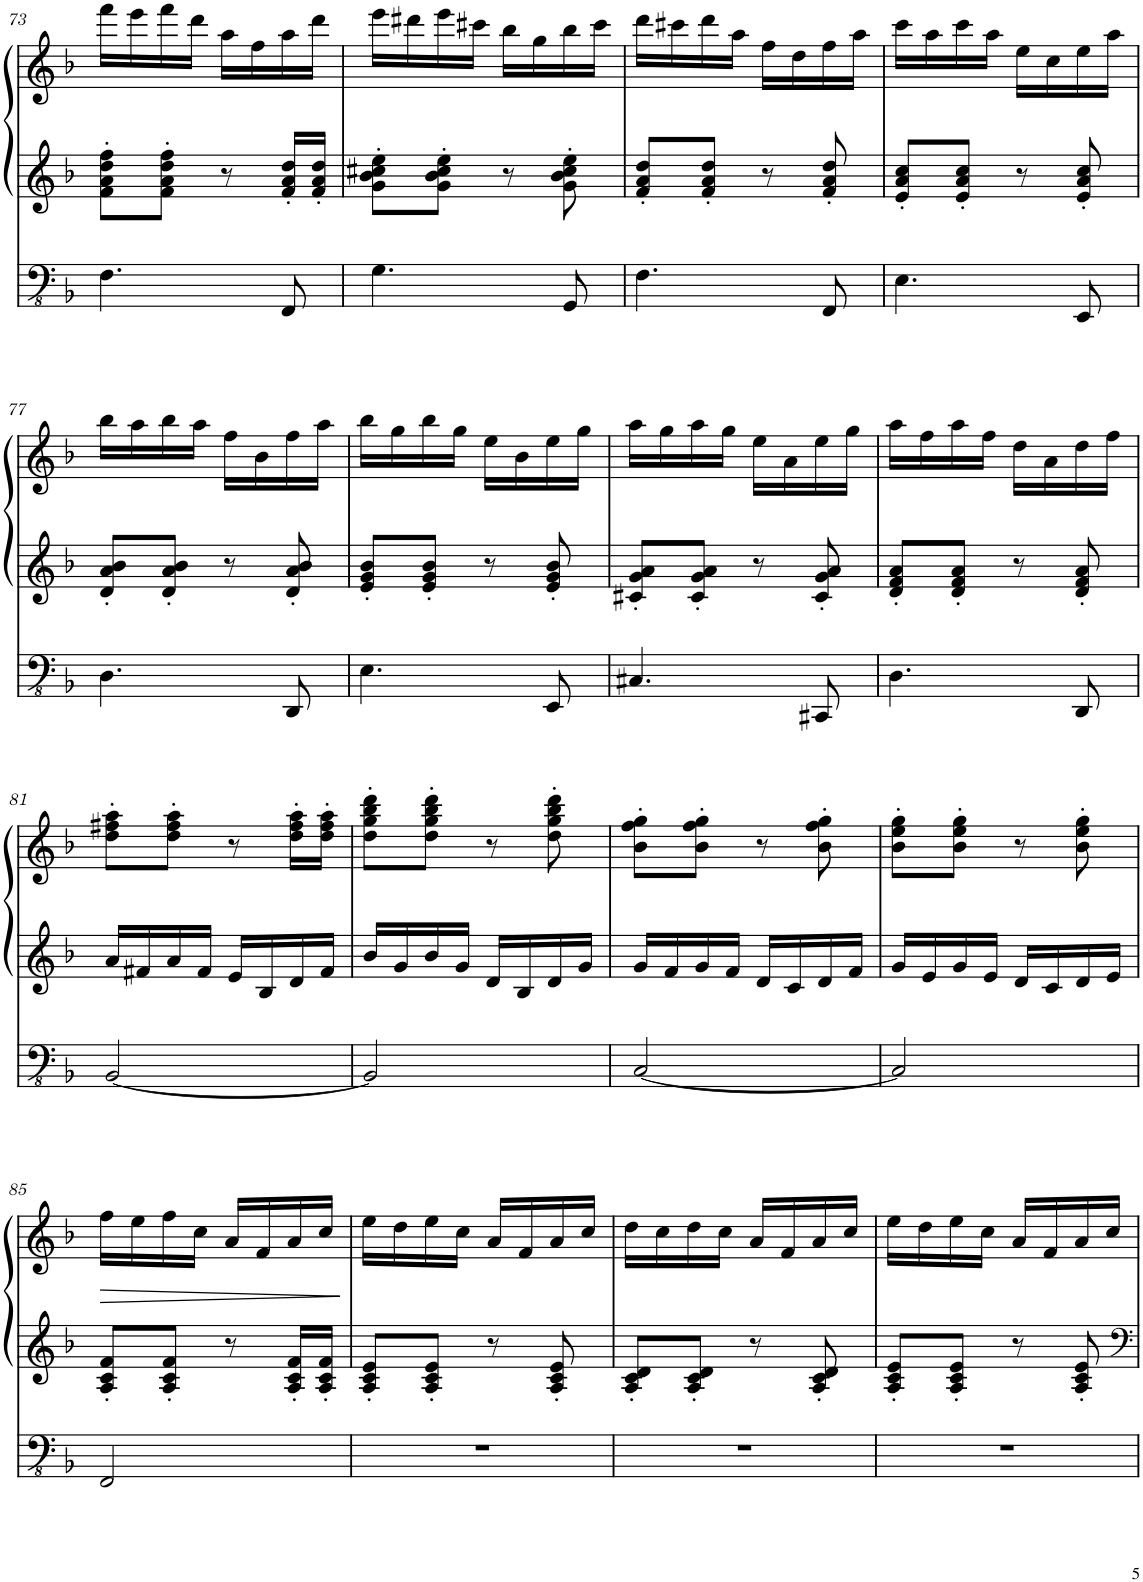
**kern	**kern	**kern	**dynam
*part1	*part1	*part1	*part1
*staff3	*staff2	*staff1	*staff1/2/3
*I"Pipe Organ	*	*	*
*I'Org.	*	*	*
!!LO:PB:g=z
*clefFv4	*clefG2	*clefG2	*
*k[b-]	*k[b-]	*k[b-]	*
*M2/4	*M2/4	*M2/4	*
=73	=73	=73	=73
4.FF\	8f\' 8a\' 8dd\' 8ff\'L	16fff\LL	.
.	.	16eee\	.
.	8f\' 8a\' 8dd\' 8ff\'J	16fff\	.
.	.	16ddd\JJ	.
.	8r	16aa\LL	.
.	.	16ff\	.
8FFF/	16f/' 16a/' 16dd/'LL	16aa\	.
.	16f/' 16a/' 16dd/'JJ	16ddd\JJ	.
=74	=74	=74	=74
4.GG\	8g\' 8b-\' 8cc#X\' 8ee\'L	16eee\LL	.
.	.	16ddd#X\	.
.	8g\' 8b-\' 8cc#\' 8ee\'J	16eee\	.
.	.	16ccc#X\JJ	.
.	8r	16bb-\LL	.
.	.	16gg\	.
8GGG/	8g\' 8b-\' 8cc#\' 8ee\'	16bb-\	.
.	.	16ccc#\JJ	.
=75	=75	=75	=75
4.FF\	8f/' 8a/' 8dd/'L	16ddd\LL	.
.	.	16ccc#X\	.
.	8f/' 8a/' 8dd/'J	16ddd\	.
.	.	16aa\JJ	.
.	8r	16ff\LL	.
.	.	16dd\	.
8FFF/	8f/' 8a/' 8dd/'	16ff\	.
.	.	16aa\JJ	.
=76	=76	=76	=76
4.EE\	8e/' 8a/' 8cc/'L	16ccc\LL	.
.	.	16aa\	.
.	8e/' 8a/' 8cc/'J	16ccc\	.
.	.	16aa\JJ	.
.	8r	16ee\LL	.
.	.	16cc\	.
8EEE/	8e/' 8a/' 8cc/'	16ee\	.
.	.	16aa\JJ	.
!!LO:LB:g=z
=77	=77	=77	=77
4.DD\	8d/' 8a/' 8b-/'L	16bb-\LL	.
.	.	16aa\	.
.	8d/' 8a/' 8b-/'J	16bb-\	.
.	.	16aa\JJ	.
.	8r	16ff\LL	.
.	.	16b-\	.
8DDD/	8d/' 8a/' 8b-/'	16ff\	.
.	.	16aa\JJ	.
=78	=78	=78	=78
4.EE\	8e/' 8g/' 8b-/'L	16bb-\LL	.
.	.	16gg\	.
.	8e/' 8g/' 8b-/'J	16bb-\	.
.	.	16gg\JJ	.
.	8r	16ee\LL	.
.	.	16b-\	.
8EEE/	8e/' 8g/' 8b-/'	16ee\	.
.	.	16gg\JJ	.
=79	=79	=79	=79
4.CC#X/	8c#X/' 8g/' 8a/'L	16aa\LL	.
.	.	16gg\	.
.	8c#/' 8g/' 8a/'J	16aa\	.
.	.	16gg\JJ	.
.	8r	16ee\LL	.
.	.	16a\	.
8CCC#X/	8c#/' 8g/' 8a/'	16ee\	.
.	.	16gg\JJ	.
=80	=80	=80	=80
4.DD\	8d/' 8f/' 8a/'L	16aa\LL	.
.	.	16ff\	.
.	8d/' 8f/' 8a/'J	16aa\	.
.	.	16ff\JJ	.
.	8r	16dd\LL	.
.	.	16a\	.
8DDD/	8d/' 8f/' 8a/'	16dd\	.
.	.	16ff\JJ	.
!!LO:LB:g=z
=81	=81	=81	=81
[2BBB-/	16a/LL	8dd\' 8ff#X\' 8aa\'L	.
.	16f#X/	.	.
.	16a/	8dd\' 8ff#\' 8aa\'J	.
.	16f#/JJ	.	.
.	16e/LL	8r	.
.	16B-/	.	.
.	16d/	16dd\' 16ff#\' 16aa\'LL	.
.	16f#/JJ	16dd\' 16ff#\' 16aa\'JJ	.
=82	=82	=82	=82
2BBB-/]	16b-/LL	8dd\' 8gg\' 8bb-\' 8ddd\'L	.
.	16g/	.	.
.	16b-/	8dd\' 8gg\' 8bb-\' 8ddd\'J	.
.	16g/JJ	.	.
.	16d/LL	8r	.
.	16B-/	.	.
.	16d/	8dd\' 8gg\' 8bb-\' 8ddd\'	.
.	16g/JJ	.	.
=83	=83	=83	=83
[2CC/	16g/LL	8b-\' 8ff\' 8gg\'L	.
.	16f/	.	.
.	16g/	8b-\' 8ff\' 8gg\'J	.
.	16f/JJ	.	.
.	16d/LL	8r	.
.	16c/	.	.
.	16d/	8b-\' 8ff\' 8gg\'	.
.	16f/JJ	.	.
=84	=84	=84	=84
2CC/]	16g/LL	8b-\' 8ee\' 8gg\'L	.
.	16e/	.	.
.	16g/	8b-\' 8ee\' 8gg\'J	.
.	16e/JJ	.	.
.	16d/LL	8r	.
.	16c/	.	.
.	16d/	8b-\' 8ee\' 8gg\'	.
.	16e/JJ	.	.
!!LO:LB:g=z
=85	=85	=85	=85
!	!	!	!LO:HP:b
2FFF/	8A/' 8c/' 8f/'L	16ff\LL	>
.	.	16ee\	.
.	8A/' 8c/' 8f/'J	16ff\	.
.	.	16cc\JJ	.
.	8r	16a/LL	.
.	.	16f/	.
.	16A/' 16c/' 16f/'LL	16a/	.
.	16A/' 16c/' 16f/'JJ	16cc/JJ	.
.	.	.	]
=86	=86	=86	=86
2r	8A/' 8c/' 8e/'L	16ee\LL	.
.	.	16dd\	.
.	8A/' 8c/' 8e/'J	16ee\	.
.	.	16cc\JJ	.
.	8r	16a/LL	.
.	.	16f/	.
.	8A/' 8c/' 8e/'	16a/	.
.	.	16cc/JJ	.
=87	=87	=87	=87
2r	8A/' 8c/' 8d/'L	16dd\LL	.
.	.	16cc\	.
.	8A/' 8c/' 8d/'J	16dd\	.
.	.	16cc\JJ	.
.	8r	16a/LL	.
.	.	16f/	.
.	8A/' 8c/' 8d/'	16a/	.
.	.	16cc/JJ	.
=88	=88	=88	=88
2r	8A/' 8c/' 8e/'L	16ee\LL	.
.	.	16dd\	.
.	8A/' 8c/' 8e/'J	16ee\	.
.	.	16cc\JJ	.
.	8r	16a/LL	.
.	.	16f/	.
.	8A/' 8c/' 8e/'	16a/	.
.	.	16cc/JJ	.
=	=	=	=
*-	*-	*-	*-
